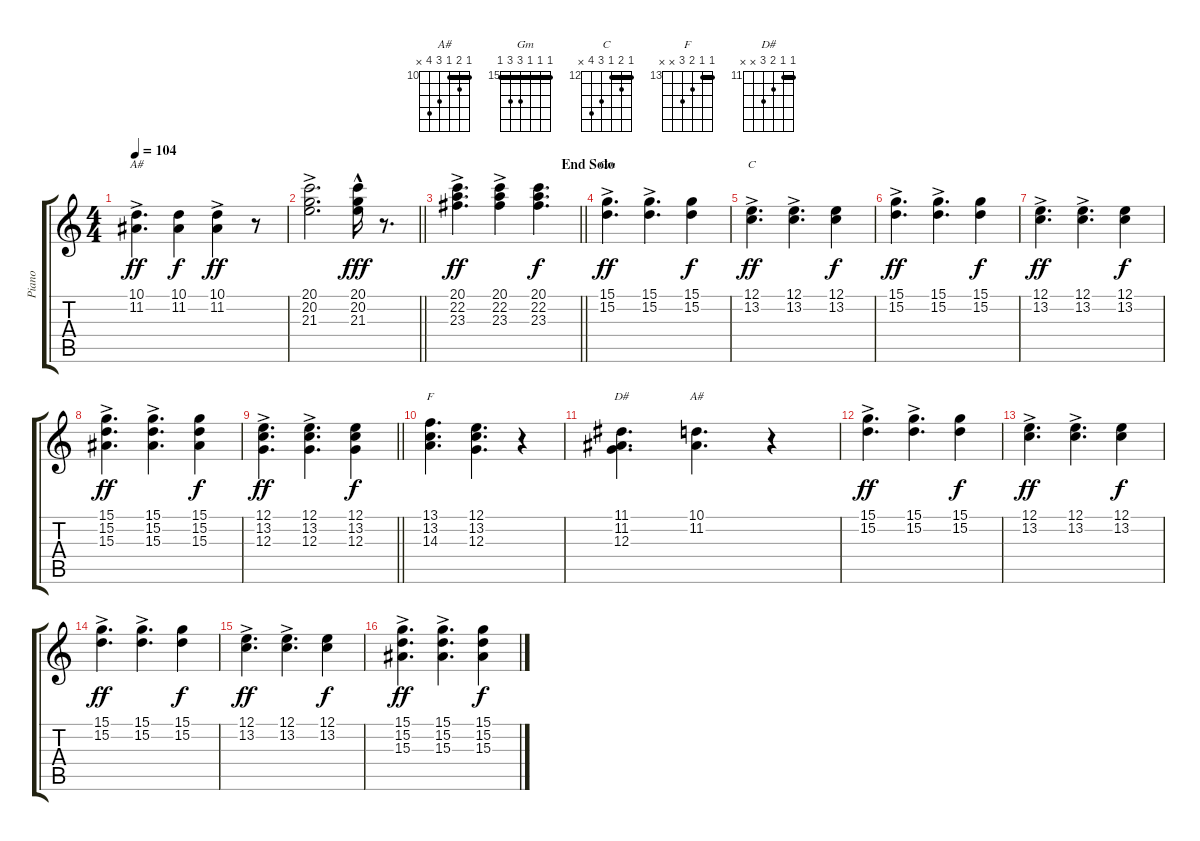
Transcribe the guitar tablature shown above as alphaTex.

\track ("Piano" "Piano") {instrument percussiveorgan}
\staff {score tabs}
\tuning (E4 B3 G3 D3 A2 E2) {hide}
\chord ("A#" 10 11 10 8 x x) {firstfret 8 barre 10}
\chord ("Gm" 15 15 15 17 17 15) {firstfret 15 barre 15}
\chord ("C" 12 13 12 14 15 x) {firstfret 12 barre 12}
\chord ("F" 13 13 14 15 x x) {firstfret 13 barre 13}
\chord ("D#" 11 11 12 13 x x) {firstfret 11 barre 11}
\chord ("A#" 10 11 10 12 13 x) {firstfret 10 barre 10}
\ts (4 4)
\tempo 104
\clef g2
\ks c
(10.1{ac} 11.2).4{d ch "A#" dy ff} (10.1 11.2).4{dy f} (10.1{ac} 11.2).4{dy ff} r.8 |
\barLineRight lightlight
(20.1 20.2{ac} 21.3).2{d} (20.1 20.2{hac} 21.3).16{dy fff} r.8{d} |
\section ("" "                                   End Solo")
\barLineRight lightlight
(20.1 22.2{ac} 23.3).4{d dy ff} (20.1 22.2{ac} 23.3).4 (20.1 22.2 23.3).4{d dy f} |
(15.1 15.2{ac}).4{d ch "Gm" dy ff} (15.1 15.2{ac}).4{d} (15.1 15.2).4{dy f} |
(12.1 13.2{ac}).4{d ch "C" dy ff} (12.1 13.2{ac}).4{d} (12.1 13.2).4{dy f} |
(15.1 15.2{ac}).4{d dy ff} (15.1 15.2{ac}).4{d} (15.1 15.2).4{dy f} |
(12.1 13.2{ac}).4{d dy ff} (12.1 13.2{ac}).4{d} (12.1 13.2).4{dy f} |
(15.1 15.2{ac} 15.3).4{d dy ff} (15.1 15.2{ac} 15.3).4{d} (15.1 15.2 15.3).4{dy f} |
\barLineRight lightlight
(12.1 13.2{ac} 12.3).4{d dy ff} (12.1 13.2{ac} 12.3).4{d} (12.1 13.2 12.3).4{dy f} |
(13.1 13.2 14.3).4{d ch "F"} (12.1 13.2 12.3).4{d} r.4 |
(11.1 11.2 12.3).4{d ch "D#"} (10.1 11.2).4{d ch "A#"} r.4 |
(15.1 15.2{ac}).4{d dy ff} (15.1 15.2{ac}).4{d} (15.1 15.2).4{dy f} |
(12.1 13.2{ac}).4{d dy ff} (12.1 13.2{ac}).4{d} (12.1 13.2).4{dy f} |
(15.1 15.2{ac}).4{d dy ff} (15.1 15.2{ac}).4{d} (15.1 15.2).4{dy f} |
(12.1 13.2{ac}).4{d dy ff} (12.1 13.2{ac}).4{d} (12.1 13.2).4{dy f} |
(15.1 15.2{ac} 15.3).4{d dy ff} (15.1 15.2{ac} 15.3).4{d} (15.1 15.2 15.3).4{dy f}
